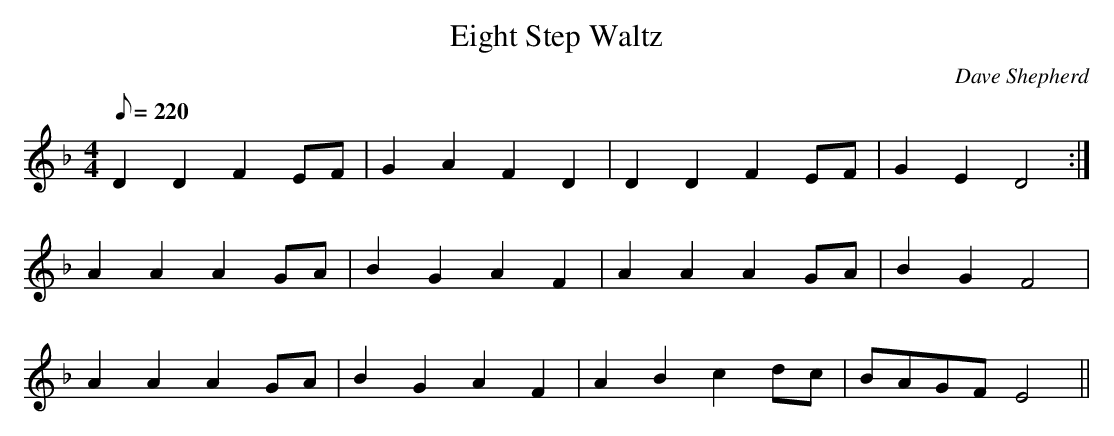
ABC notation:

X:1
T:Eight Step Waltz
M:4/4
L:1/8
Q:220
C:Dave Shepherd
K:Dm
D2 D2 F2 EF| G2 A2 F2 D2| D2 D2 F2 EF| G2 E2 D4:|!
A2 A2 A2 GA| B2 G2 A2 F2| A2 A2 A2 GA |B2 G2  F4|!
A2 A2 A2 GA| B2 G2 A2 F2| A2 B2 c2 dc |BAGF E4||!
